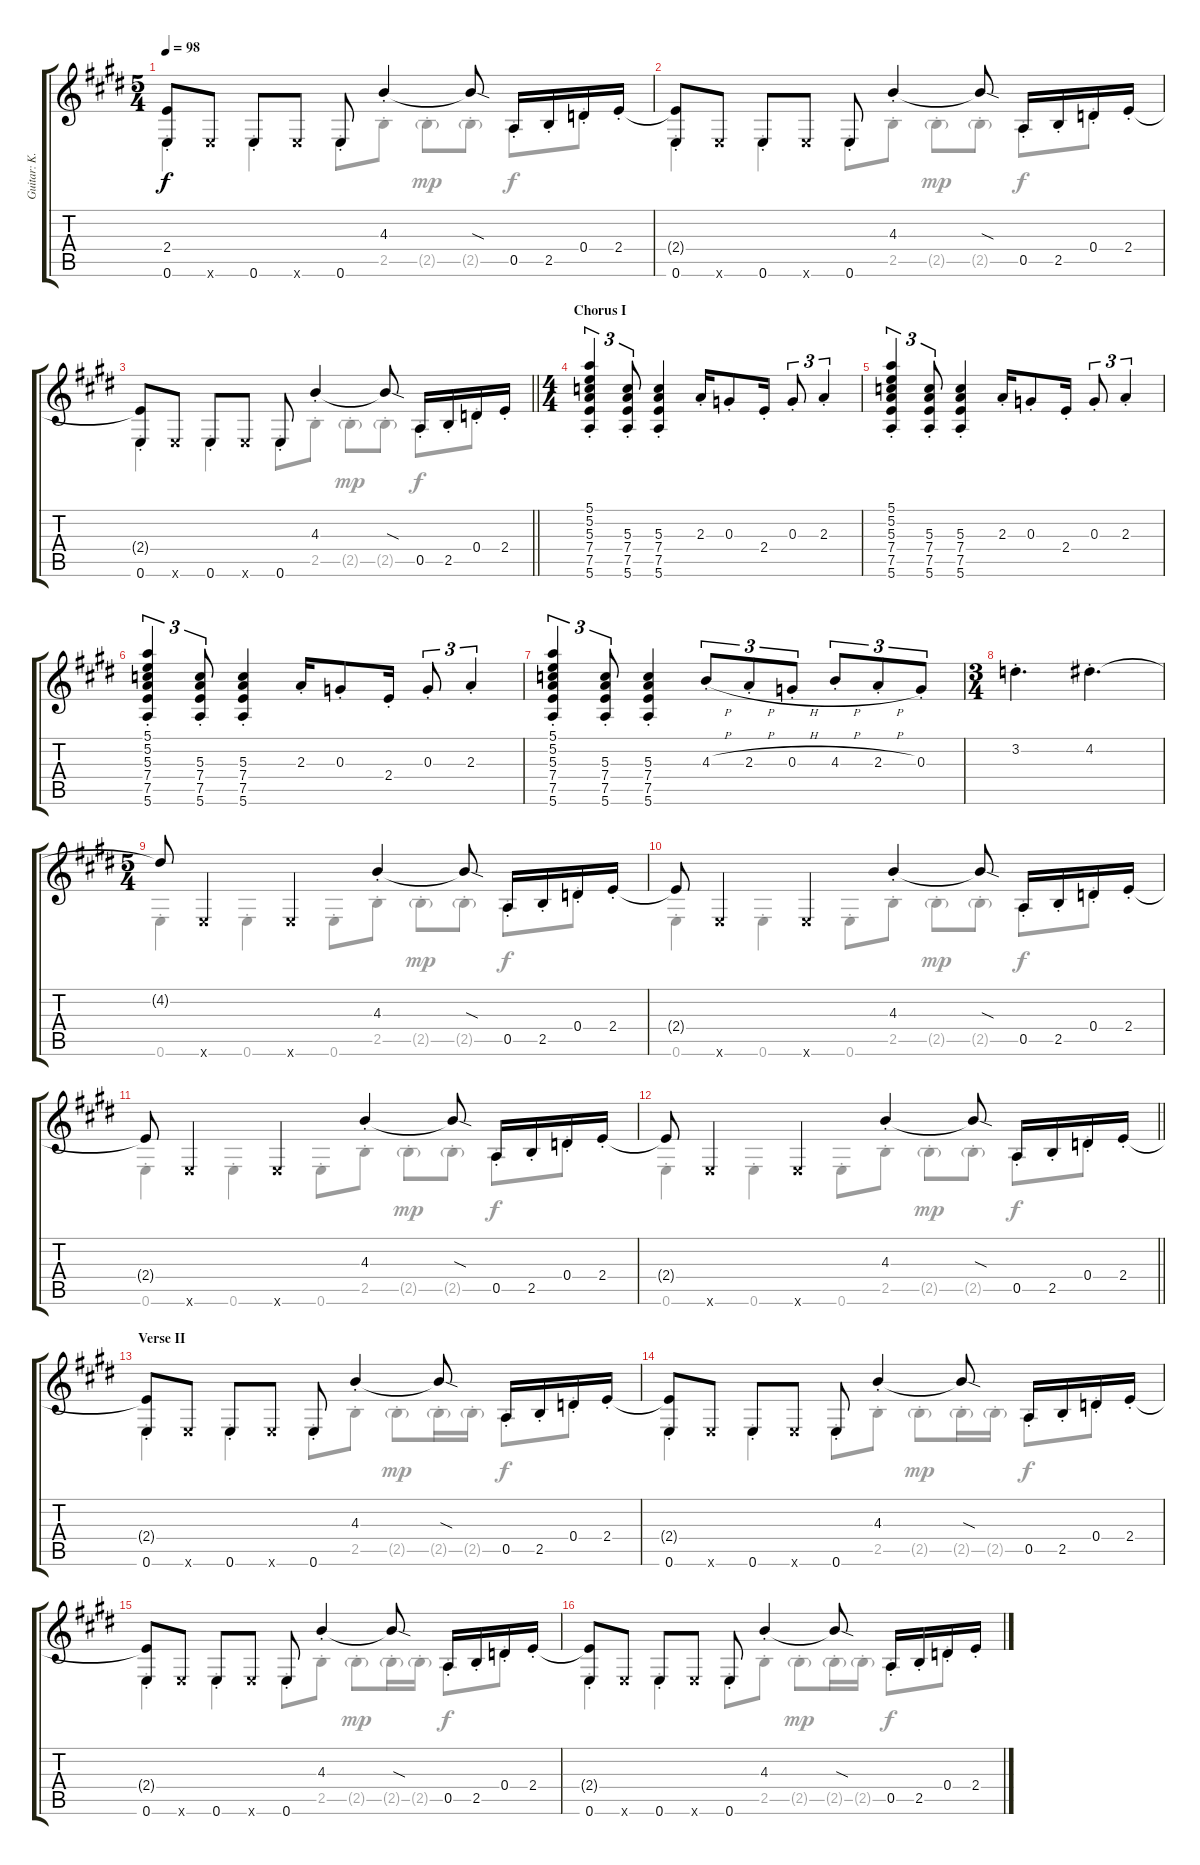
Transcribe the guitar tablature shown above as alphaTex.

\track ("Guitar: K.K." "Guitar: K.") {instrument electricguitarclean}
\staff {score tabs}
\tuning (E4 B3 G3 D3 A2 E2) {hide}
\voice
\ts (5 4)
\tempo 98
\clef g2
\ks e
(2.4{t} 0.6{st}).8{dy f} 0.6{x}.8 0.6{st}.8 0.6{x}.8 0.6{st}.8 4.3{st}.4 4.3{sod t}.8 0.5{st}.16 2.5{st}.16 0.4{st}.16 2.4{st}.16 |
(2.4{t} 0.6{st}).8 0.6{x}.8 0.6{st}.8 0.6{x}.8 0.6{st}.8 4.3{st}.4 4.3{sod t}.8 0.5{st}.16 2.5{st}.16 0.4{st}.16 2.4{st}.16 |
\barLineRight lightlight
(2.4{t} 0.6{st}).8 0.6{x}.8 0.6{st}.8 0.6{x}.8 0.6{st}.8 4.3{st}.4 4.3{sod t}.8 0.5{st}.16 2.5{st}.16 0.4{st}.16 2.4{st}.16 |
\ts (4 4)
\section ("" "Chorus I")
(5.1{st} 5.2{st} 5.3{st} 7.4{st} 7.5{st} 5.6{st}).4{tu (3 2)} (5.3{st} 7.4{st} 7.5{st} 5.6{st}).8{tu (3 2)} (5.3{st} 7.4{st} 7.5{st} 5.6{st}).4 2.3{st}.16 0.3{st}.8 2.4{st}.16 0.3{st}.8{tu (3 2)} 2.3{st}.4{tu (3 2)} |
(5.1{st} 5.2{st} 5.3{st} 7.4{st} 7.5{st} 5.6{st}).4{tu (3 2)} (5.3{st} 7.4{st} 7.5{st} 5.6{st}).8{tu (3 2)} (5.3{st} 7.4{st} 7.5{st} 5.6{st}).4 2.3{st}.16 0.3{st}.8 2.4{st}.16 0.3{st}.8{tu (3 2)} 2.3{st}.4{tu (3 2)} |
(5.1{st} 5.2{st} 5.3{st} 7.4{st} 7.5{st} 5.6{st}).4{tu (3 2)} (5.3{st} 7.4{st} 7.5{st} 5.6{st}).8{tu (3 2)} (5.3{st} 7.4{st} 7.5{st} 5.6{st}).4 2.3{st}.16 0.3{st}.8 2.4{st}.16 0.3{st}.8{tu (3 2)} 2.3{st}.4{tu (3 2)} |
(5.1{st} 5.2{st} 5.3{st} 7.4{st} 7.5{st} 5.6{st}).4{tu (3 2)} (5.3{st} 7.4{st} 7.5{st} 5.6{st}).8{tu (3 2)} (5.3{st} 7.4{st} 7.5{st} 5.6{st}).4 4.3{h st}.8{tu (3 2)} 2.3{h st}.8{tu (3 2)} 0.3{h st}.8{tu (3 2)} 4.3{h st}.8{tu (3 2)} 2.3{h st}.8{tu (3 2)} 0.3{st}.8{tu (3 2)} |
\ts (3 4)
3.2{st}.4{d} 4.2{st}.4{d} |
\ts (5 4)
4.2{t}.8 0.6{x}.4 0.6{x}.4 4.3{st}.4 4.3{sod t}.8 0.5{st}.16 2.5{st}.16 0.4{st}.16 2.4{st}.16 |
2.4{t}.8 0.6{x}.4 0.6{x}.4 4.3{st}.4 4.3{sod t}.8 0.5{st}.16 2.5{st}.16 0.4{st}.16 2.4{st}.16 |
2.4{t}.8 0.6{x}.4 0.6{x}.4 4.3{st}.4 4.3{sod t}.8 0.5{st}.16 2.5{st}.16 0.4{st}.16 2.4{st}.16 |
\barLineRight lightlight
2.4{t}.8 0.6{x}.4 0.6{x}.4 4.3{st}.4 4.3{sod t}.8 0.5{st}.16 2.5{st}.16 0.4{st}.16 2.4{st}.16 |
\section ("" "Verse II")
(2.4{t} 0.6{st}).8 0.6{x}.8 0.6{st}.8 0.6{x}.8 0.6{st}.8 4.3{st}.4 4.3{sod t}.8 0.5{st}.16 2.5{st}.16 0.4{st}.16 2.4{st}.16 |
(2.4{t} 0.6{st}).8 0.6{x}.8 0.6{st}.8 0.6{x}.8 0.6{st}.8 4.3{st}.4 4.3{sod t}.8 0.5{st}.16 2.5{st}.16 0.4{st}.16 2.4{st}.16 |
(2.4{t} 0.6{st}).8 0.6{x}.8 0.6{st}.8 0.6{x}.8 0.6{st}.8 4.3{st}.4 4.3{sod t}.8 0.5{st}.16 2.5{st}.16 0.4{st}.16 2.4{st}.16 |
(2.4{t} 0.6{st}).8 0.6{x}.8 0.6{st}.8 0.6{x}.8 0.6{st}.8 4.3{st}.4 4.3{sod t}.8 0.5{st}.16 2.5{st}.16 0.4{st}.16 2.4{st}.16
\voice
\clef g2
\ottava regular
\simile none
\ks e
0.6{st}.4{dy f} 0.6{st}.4 0.6{st}.8 2.5{st}.8 2.5{g st}.8{dy mp} 2.5{g st}.8 0.5{st}.8{dy f} 0.4{st}.8 |
0.6{st}.4 0.6{st}.4 0.6{st}.8 2.5{st}.8 2.5{g st}.8{dy mp} 2.5{g st}.8 0.5{st}.8{dy f} 0.4{st}.8 |
\barLineRight lightlight
0.6{st}.4 0.6{st}.4 0.6{st}.8 2.5{st}.8 2.5{g st}.8{dy mp} 2.5{g st}.8 0.5{st}.8{dy f} 0.4{st}.8 |
|
|
|
|
|
0.6{st}.4 0.6{st}.4 0.6{st}.8 2.5{st}.8 2.5{g st}.8{dy mp} 2.5{g st}.8 0.5{st}.8{dy f} 0.4{st}.8 |
0.6{st}.4 0.6{st}.4 0.6{st}.8 2.5{st}.8 2.5{g st}.8{dy mp} 2.5{g st}.8 0.5{st}.8{dy f} 0.4{st}.8 |
0.6{st}.4 0.6{st}.4 0.6{st}.8 2.5{st}.8 2.5{g st}.8{dy mp} 2.5{g st}.8 0.5{st}.8{dy f} 0.4{st}.8 |
\barLineRight lightlight
0.6{st}.4 0.6{st}.4 0.6{st}.8 2.5{st}.8 2.5{g st}.8{dy mp} 2.5{g st}.8 0.5{st}.8{dy f} 0.4{st}.8 |
0.6{st}.4 0.6{st}.4 0.6{st}.8 2.5{st}.8 2.5{g st}.8{dy mp} 2.5{g st}.16 2.5{g st}.16 0.5{st}.8{dy f} 0.4{st}.8 |
0.6{st}.4 0.6{st}.4 0.6{st}.8 2.5{st}.8 2.5{g st}.8{dy mp} 2.5{g st}.16 2.5{g st}.16 0.5{st}.8{dy f} 0.4{st}.8 |
0.6{st}.4 0.6{st}.4 0.6{st}.8 2.5{st}.8 2.5{g st}.8{dy mp} 2.5{g st}.16 2.5{g st}.16 0.5{st}.8{dy f} 0.4{st}.8 |
0.6{st}.4 0.6{st}.4 0.6{st}.8 2.5{st}.8 2.5{g st}.8{dy mp} 2.5{g st}.16 2.5{g st}.16 0.5{st}.8{dy f} 0.4{st}.8
